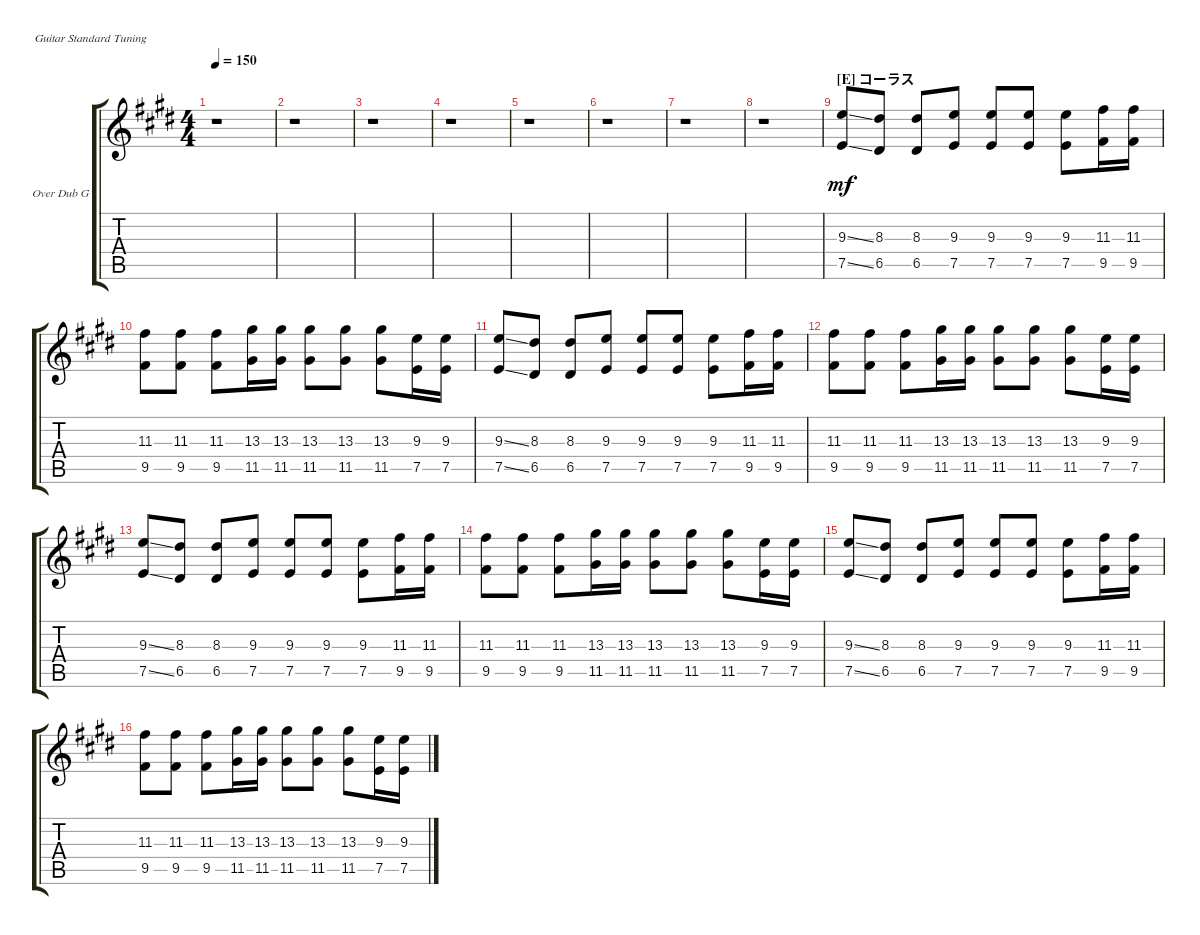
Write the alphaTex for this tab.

\bracketExtendMode groupsimilarinstruments
\firstSystemTrackNameOrientation horizontal
\otherSystemsTrackNameOrientation horizontal
\track ("Over Dub Guitar" "Over Dub G") {instrument acousticguitarnylon}
\staff {score tabs}
\tuning (E4 B3 G3 D3 A2 E2)
\ts (4 4)
\tempo 150
\clef g2
\ks e
r.1{dy f} |
r.1 |
r.1 |
r.1 |
r.1 |
r.1 |
r.1 |
r.1 |
\section ("E" "コーラス")
(7.5{ss} 9.3{ss}).8{dy mf} (6.5 8.3).8 (6.5 8.3).8 (7.5 9.3).8 (7.5 9.3).8 (7.5 9.3).8 (7.5 9.3).8 (9.5 11.3).16 (9.5 11.3).16 |
(9.5 11.3).8 (9.5 11.3).8 (9.5 11.3).8 (11.5 13.3).16 (11.5 13.3).16 (11.5 13.3).8 (11.5 13.3).8 (11.5 13.3).8 (7.5 9.3).16 (7.5 9.3).16 |
(7.5{ss} 9.3{ss}).8 (6.5 8.3).8 (6.5 8.3).8 (7.5 9.3).8 (7.5 9.3).8 (7.5 9.3).8 (7.5 9.3).8 (9.5 11.3).16 (9.5 11.3).16 |
(9.5 11.3).8 (9.5 11.3).8 (9.5 11.3).8 (11.5 13.3).16 (11.5 13.3).16 (11.5 13.3).8 (11.5 13.3).8 (11.5 13.3).8 (7.5 9.3).16 (7.5 9.3).16 |
(7.5{ss} 9.3{ss}).8 (6.5 8.3).8 (6.5 8.3).8 (7.5 9.3).8 (7.5 9.3).8 (7.5 9.3).8 (7.5 9.3).8 (9.5 11.3).16 (9.5 11.3).16 |
(9.5 11.3).8 (9.5 11.3).8 (9.5 11.3).8 (11.5 13.3).16 (11.5 13.3).16 (11.5 13.3).8 (11.5 13.3).8 (11.5 13.3).8 (7.5 9.3).16 (7.5 9.3).16 |
(7.5{ss} 9.3{ss}).8 (6.5 8.3).8 (6.5 8.3).8 (7.5 9.3).8 (7.5 9.3).8 (7.5 9.3).8 (7.5 9.3).8 (9.5 11.3).16 (9.5 11.3).16 |
(9.5 11.3).8 (9.5 11.3).8 (9.5 11.3).8 (11.5 13.3).16 (11.5 13.3).16 (11.5 13.3).8 (11.5 13.3).8 (11.5 13.3).8 (7.5 9.3).16 (7.5 9.3).16
